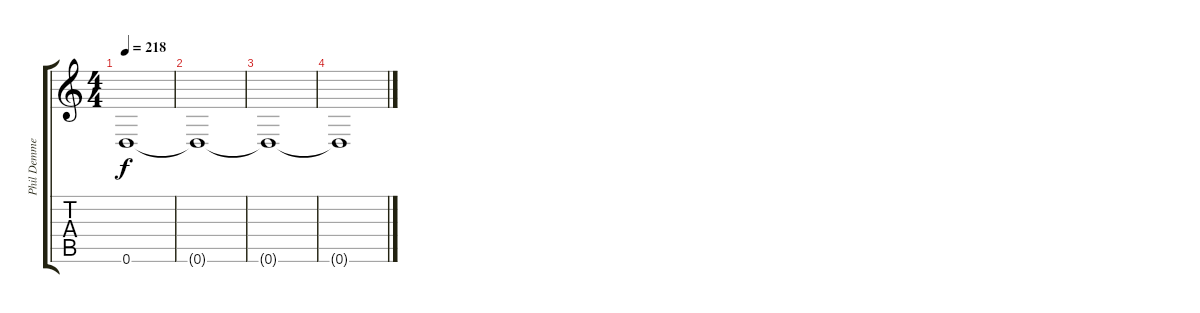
\track ("Phil Demmel" "Phil Demme") {instrument distortionguitar}
\staff {score tabs}
\tuning (D4 A3 F3 C3 G2 D2) {hide}
\ts (4 4)
\tempo 218
\clef g2
\ks c
0.6{t}.1{dy f} |
0.6{t}.1 |
0.6{t}.1 |
0.6{t}.1
